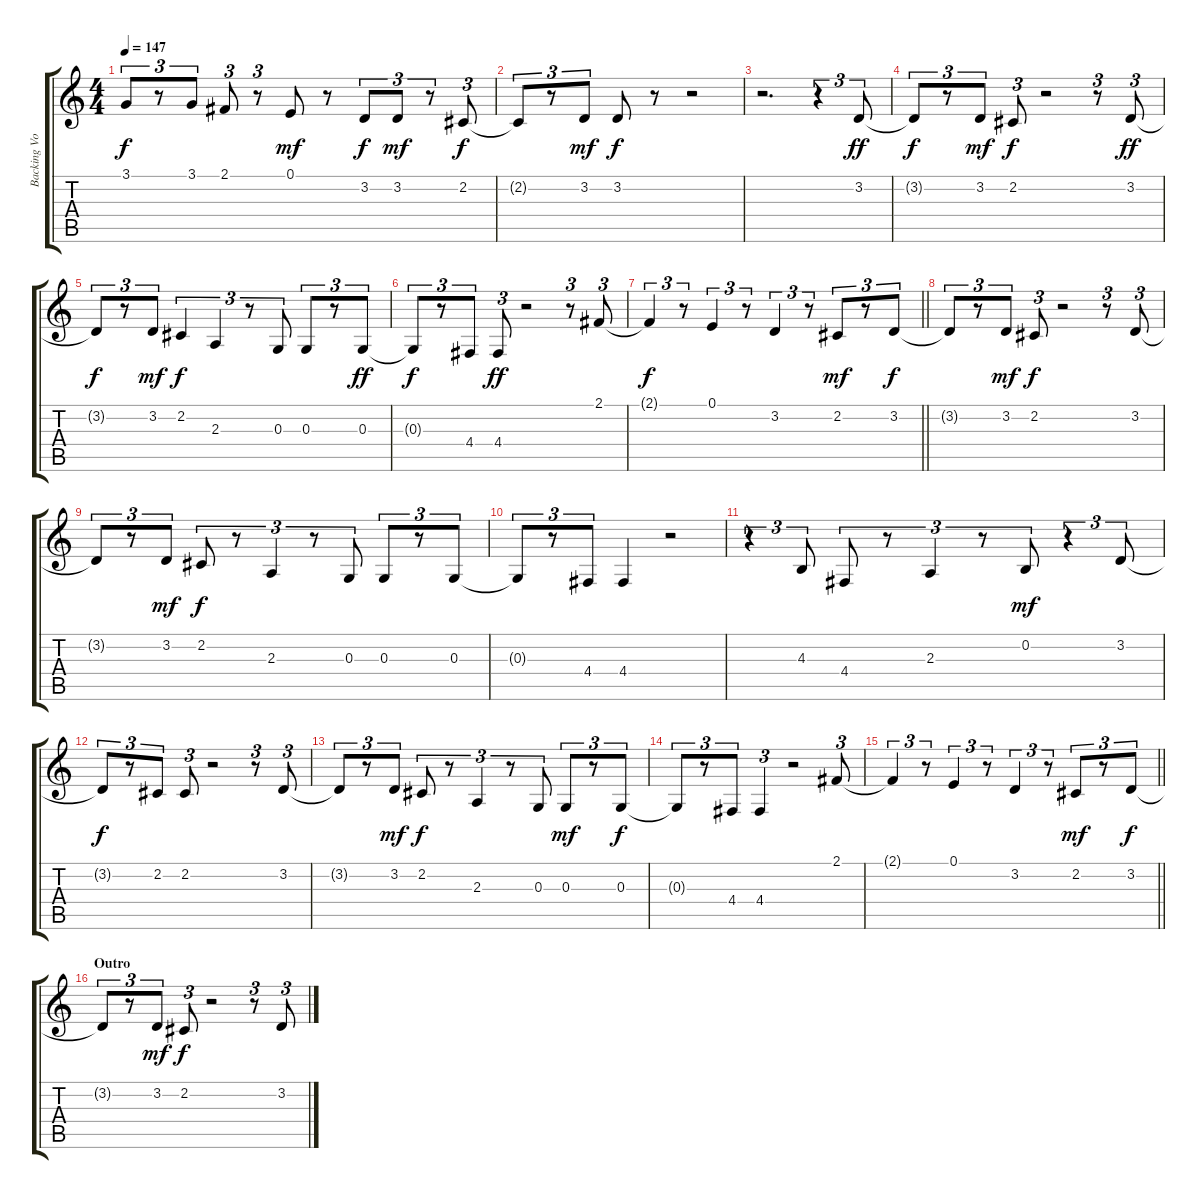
\track ("Backing Voice" "Backing Vo") {instrument tenorsax}
\staff {score tabs}
\tuning (E4 B3 G3 D3 A2 E2) {hide}
\ts (4 4)
\tempo 147
\clef g2
\ks c
3.1{t}.8{tu (3 2) dy f} r.8{tu (3 2)} 3.1.8{tu (3 2)} 2.1.8{tu (3 2)} r.8{tu (3 2)} 0.1.8{dy mf} r.8 3.2.8{tu (3 2) dy f} 3.2.8{tu (3 2) dy mf} r.8{tu (3 2)} 2.2.8{tu (3 2) dy f} |
2.2{t}.8{tu (3 2)} r.8{tu (3 2)} 3.2.8{tu (3 2) dy mf} 3.2.8{dy f} r.8 r.2 |
r.2{d} r.4{tu (3 2)} 3.2.8{tu (3 2) dy ff} |
3.2{t}.8{tu (3 2) dy f} r.8{tu (3 2)} 3.2.8{tu (3 2) dy mf} 2.2.8{tu (3 2) dy f} r.2 r.8{tu (3 2)} 3.2.8{tu (3 2) dy ff} |
3.2{t}.8{tu (3 2) dy f} r.8{tu (3 2)} 3.2.8{tu (3 2) dy mf} 2.2.4{tu (3 2) dy f} 2.3.4{tu (3 2)} r.8{tu (3 2)} 0.3.8{tu (3 2)} 0.3.8{tu (3 2)} r.8{tu (3 2)} 0.3.8{tu (3 2) dy ff} |
0.3{t}.8{tu (3 2) dy f} r.8{tu (3 2)} 4.4.8{tu (3 2)} 4.4.8{tu (3 2) dy ff} r.2 r.8{tu (3 2)} 2.1.8{tu (3 2)} |
\barLineRight lightlight
2.1{t}.4{tu (3 2) dy f} r.8{tu (3 2)} 0.1.4{tu (3 2)} r.8{tu (3 2)} 3.2.4{tu (3 2)} r.8{tu (3 2)} 2.2.8{tu (3 2) dy mf} r.8{tu (3 2)} 3.2.8{tu (3 2) dy f} |
3.2{t}.8{tu (3 2)} r.8{tu (3 2)} 3.2.8{tu (3 2) dy mf} 2.2.8{tu (3 2) dy f} r.2 r.8{tu (3 2)} 3.2.8{tu (3 2)} |
3.2{t}.8{tu (3 2)} r.8{tu (3 2)} 3.2.8{tu (3 2) dy mf} 2.2.8{tu (3 2) dy f} r.8{tu (3 2)} 2.3.4{tu (3 2)} r.8{tu (3 2)} 0.3.8{tu (3 2)} 0.3.8{tu (3 2)} r.8{tu (3 2)} 0.3.8{tu (3 2)} |
0.3{t}.8{tu (3 2)} r.8{tu (3 2)} 4.4.8{tu (3 2)} 4.4.4 r.2 |
r.4{tu (3 2)} 4.3.8{tu (3 2)} 4.4.8{tu (3 2)} r.8{tu (3 2)} 2.3.4{tu (3 2)} r.8{tu (3 2)} 0.2.8{tu (3 2) dy mf} r.4{tu (3 2)} 3.2.8{tu (3 2)} |
3.2{t}.8{tu (3 2) dy f} r.8{tu (3 2)} 2.2.8{tu (3 2)} 2.2.8{tu (3 2)} r.2 r.8{tu (3 2)} 3.2.8{tu (3 2)} |
3.2{t}.8{tu (3 2)} r.8{tu (3 2)} 3.2.8{tu (3 2) dy mf} 2.2.8{tu (3 2) dy f} r.8{tu (3 2)} 2.3.4{tu (3 2)} r.8{tu (3 2)} 0.3.8{tu (3 2)} 0.3.8{tu (3 2) dy mf} r.8{tu (3 2)} 0.3.8{tu (3 2) dy f} |
0.3{t}.8{tu (3 2)} r.8{tu (3 2)} 4.4.8{tu (3 2)} 4.4.4{tu (3 2)} r.2 2.1.8{tu (3 2)} |
\barLineRight lightlight
2.1{t}.4{tu (3 2)} r.8{tu (3 2)} 0.1.4{tu (3 2)} r.8{tu (3 2)} 3.2.4{tu (3 2)} r.8{tu (3 2)} 2.2.8{tu (3 2) dy mf} r.8{tu (3 2)} 3.2.8{tu (3 2) dy f} |
\section ("" "Outro")
3.2{t}.8{tu (3 2)} r.8{tu (3 2)} 3.2.8{tu (3 2) dy mf} 2.2.8{tu (3 2) dy f} r.2 r.8{tu (3 2)} 3.2.8{tu (3 2)}
